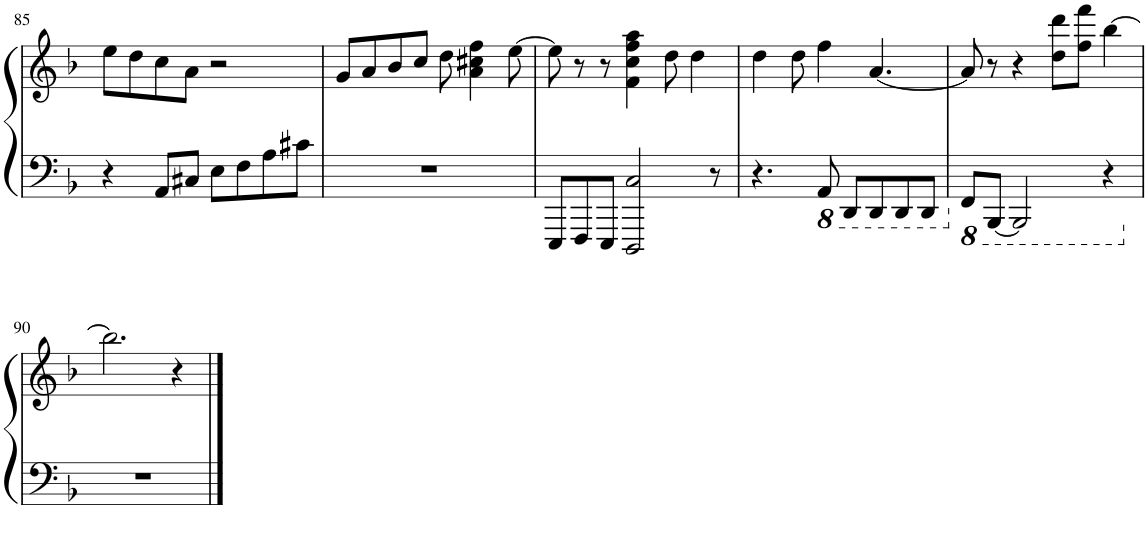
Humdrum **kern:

**kern	**kern
*part1	*part1
*staff2	*staff1
*I"Piano	*
*I'Pno.	*
!!LO:PB:g=z
*clefF4	*clefG2
*k[b-]	*k[b-]
*M4/4	*M4/4
=85	=85
4r	8ee\L
.	8dd\
8AA/L	8cc\
8C#X/J	8a\J
8E\L	2r
8F\	.
8A\	.
8c#X\J	.
=86	=86
1r	8g/L
.	8a/
.	8b-/
.	8cc/J
.	8dd\
.	4a\ 4cc#X\ 4ff\
.	[8ee\
=87	=87
8EEE/L	8ee\]
8FFF/	8r
8EEE/J	8r
2DDD/ 2C/	4f\ 4cc\ 4ff\ 4aa\
.	8dd\
.	4dd\
8r	.
=88	=88
4.r	4dd\
.	8dd\
*8ba	*
8AAA/	4ff\
8DDD/L	.
8DDD/	[4.a/
8DDD/	.
8DDD/J	.
=89	=89
*X8ba	*
*8ba	*
8FFF/L	8a/]
[8BBBB-/J	8r
2BBBB-/]	4r
.	8dd\ 8ddd\L
.	8ff\ 8fff\J
4r	[4bb-\
!!LO:LB:g=z
=90	=90
*X8ba	*
1r	2.bb-\]
.	4r
==	==
*-	*-
